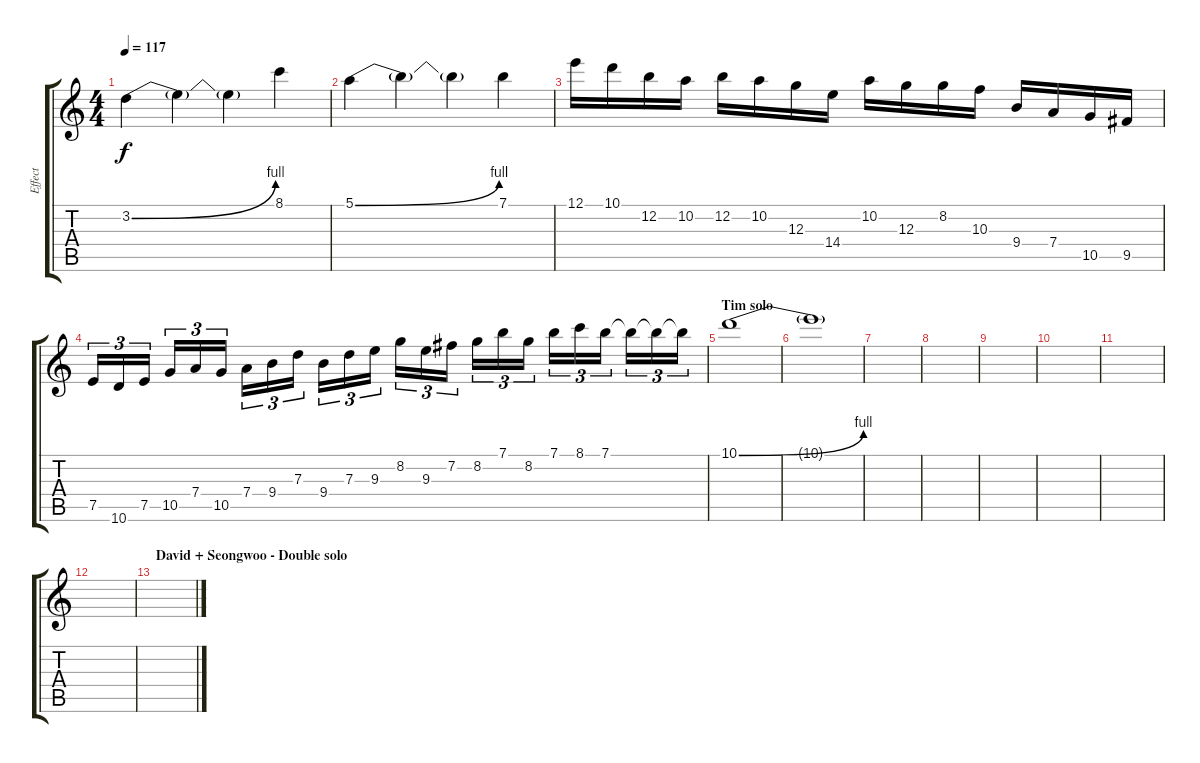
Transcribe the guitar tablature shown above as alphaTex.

\track ("Effect" "Effect") {instrument overdrivenguitar}
\staff {score tabs}
\tuning (E4 B3 G3 D3 A2 E2) {hide}
\ts (4 4)
\tempo 117
\clef g2
\ks c
3.2{be (bend 0 0 60 4)}.4{dy f} 3.2{t}.4 3.2{t}.4 8.1.4 |
5.1{be (bend 0 0 60 4)}.4 5.1{t}.4 5.1{t}.4 7.1.4 |
12.1.16 10.1.16 12.2.16 10.2.16 12.2.16 10.2.16 12.3.16 14.4.16 10.2.16 12.3.16 8.2.16 10.3.16 9.4.16 7.4.16 10.5.16 9.5.16 |
7.5.16{tu (3 2)} 10.6.16{tu (3 2)} 7.5.16{tu (3 2)} 10.5.16{tu (3 2)} 7.4.16{tu (3 2)} 10.5.16{tu (3 2)} 7.4.16{tu (3 2)} 9.4.16{tu (3 2)} 7.3.16{tu (3 2)} 9.4.16{tu (3 2)} 7.3.16{tu (3 2)} 9.3.16{tu (3 2)} 8.2.16{tu (3 2)} 9.3.16{tu (3 2)} 7.2.16{tu (3 2)} 8.2.16{tu (3 2)} 7.1.16{tu (3 2)} 8.2.16{tu (3 2)} 7.1.16{tu (3 2)} 8.1.16{tu (3 2)} 7.1.16{tu (3 2)} 7.1{t}.16{tu (3 2)} 7.1{t}.16{tu (3 2)} 7.1{t}.16{tu (3 2)} |
\section ("" "Tim solo")
10.1{be (bend 0 0 60 4)}.1{volume 6} |
10.1{t}.1 |
|
|
|
|
|
|
\section ("" "David + Seongwoo - Double solo")
